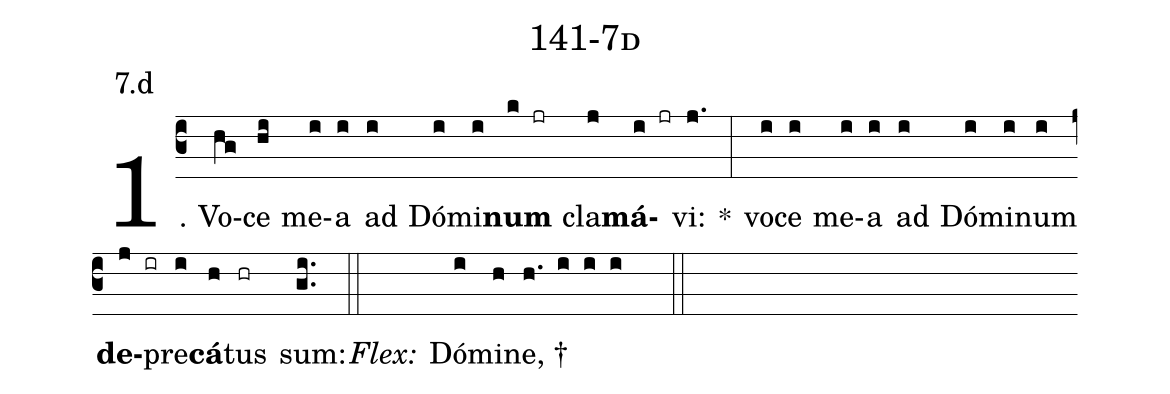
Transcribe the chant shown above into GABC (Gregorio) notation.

name: 141-7d;
annotation: 7.d;
%%
(c3)1. Vo(hg)ce(hi) me(i)a(i) ad(i) Dó(i)mi(i)<b>num</b>(k jr) cla(j)<b>má</b>(i jr)vi:(j.) *(:) vo(i)ce(i) me(i)a(i) ad(i) Dó(i)mi(i)num(i) <b>de</b>(j ir)pre(i)<b>cá</b>(h)tus(hr) sum:(gi..) (::)
<i>Flex:</i>()  Dó(i)mi(h)ne, †(h. i i i  ::)
